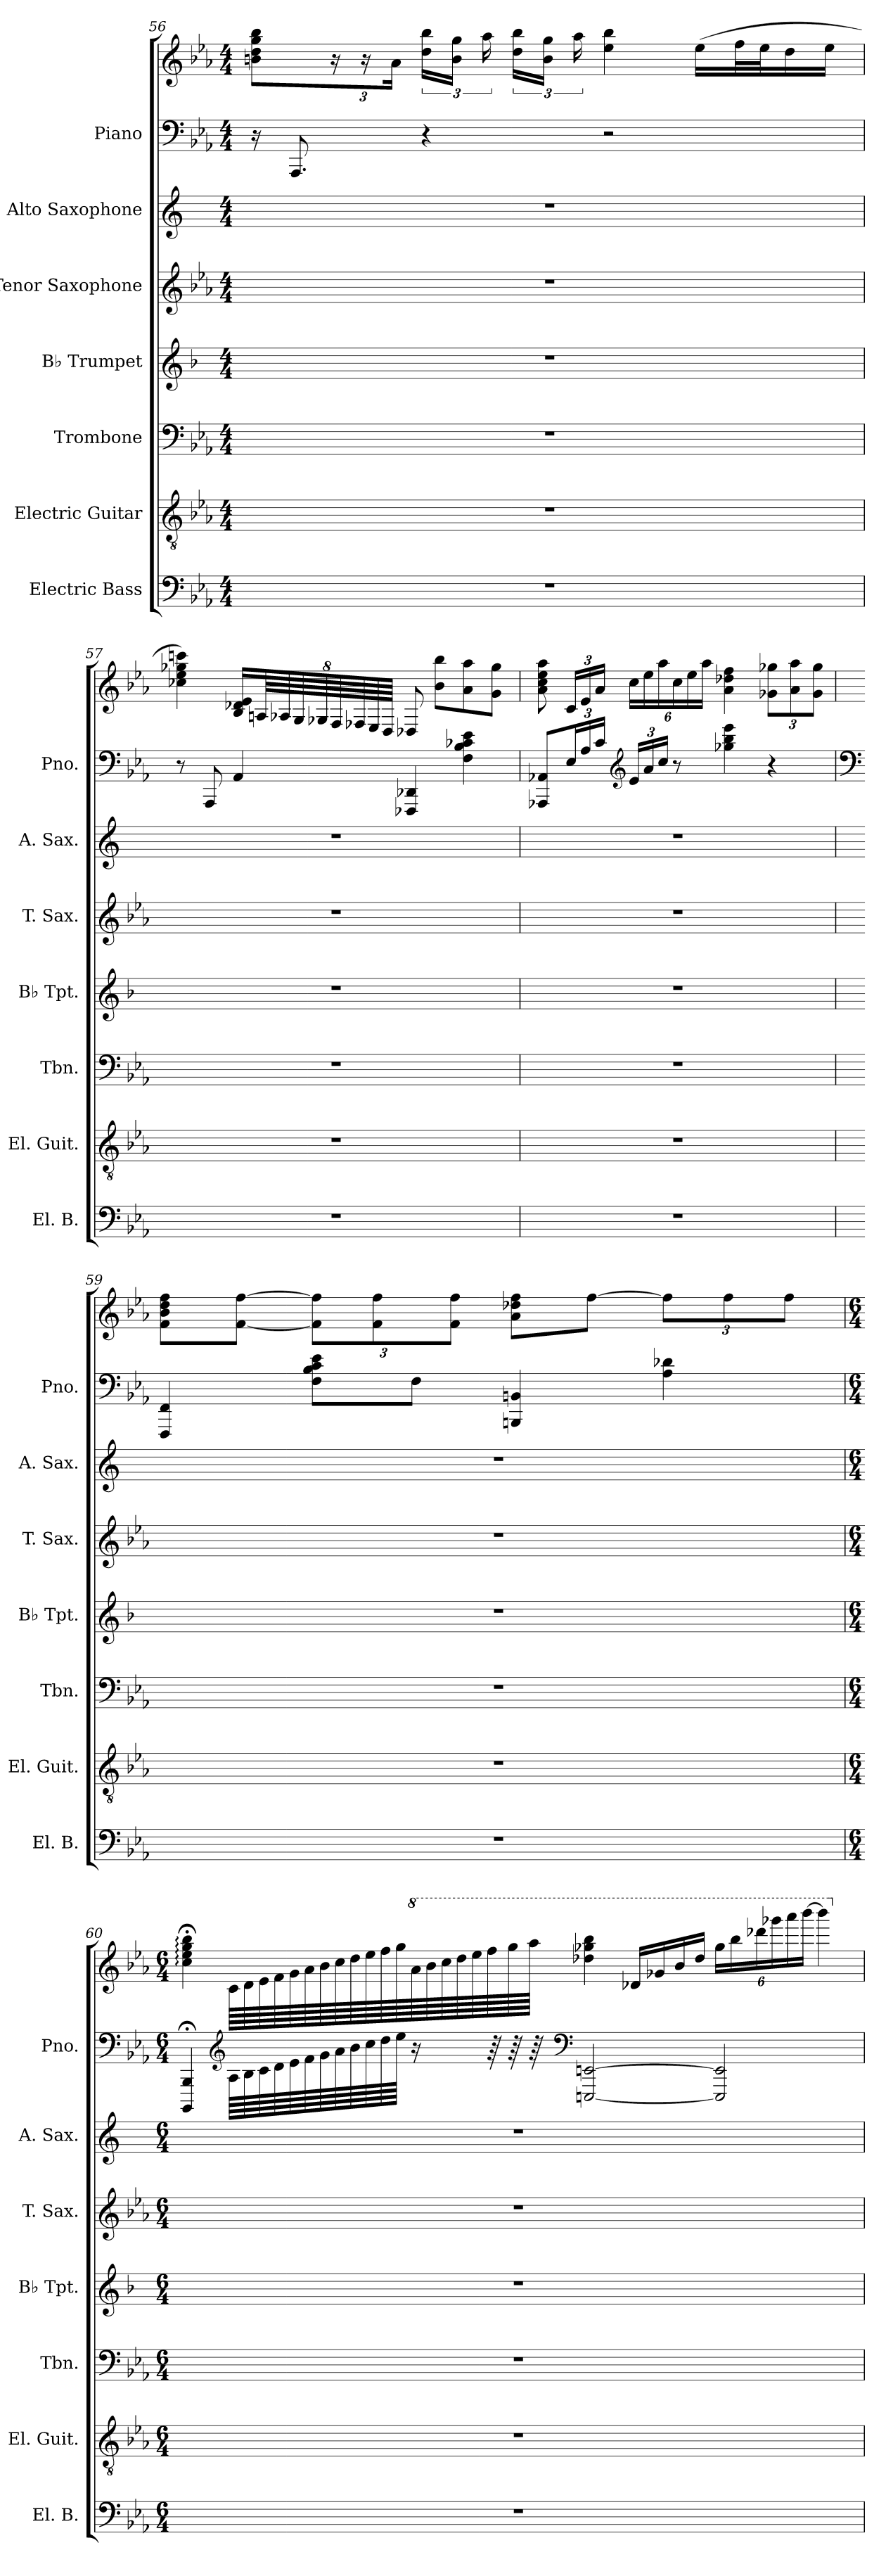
**kern	**kern	**kern	**kern	**kern	**kern	**kern	**kern
*part7	*part6	*part5	*part4	*part3	*part2	*part1	*part1
*staff8	*staff7	*staff6	*staff5	*staff4	*staff3	*staff2	*staff1
*I"Electric Bass	*I"Electric Guitar	*I"Trombone	*I"B♭ Trumpet	*I"Tenor Saxophone	*I"Alto Saxophone	*I"Piano	*
*I'El. B.	*I'El. Guit.	*I'Tbn.	*I'B♭ Tpt.	*I'T. Sax.	*I'A. Sax.	*I'Pno.	*
*clefF4	*clefGv2	*clefF4	*clefG2	*clefG2	*clefG2	*clefF4	*clefG2
*ITrd7c12	*	*	*ITrd1c2	*ITrd8c14	*ITrd5c9	*	*
*k[b-e-a-]	*k[b-e-a-]	*k[b-e-a-]	*k[b-e-a-]	*k[b-e-a-]	*k[b-e-a-]	*k[b-e-a-]	*k[b-e-a-]
*M4/4	*M4/4	*M4/4	*M4/4	*M4/4	*M4/4	*M4/4	*M4/4
=56	=56	=56	=56	=56	=56	=56	=56
1r	1r	1r	1r	1r	1r	16r	8bn\ 8dd\ 8gg\ 8bb-\L
.	.	.	.	.	.	8.AAA-/	.
*	*	*	*	*	*	*	*Xbrackettup
.	.	.	.	.	.	.	24r
.	.	.	.	.	.	.	24r
.	.	.	.	.	.	.	24a-\Jk
*	*	*	*	*	*	*	*brackettup
.	.	.	.	.	.	4r	24dd\ 24bb-\LL
.	.	.	.	.	.	.	24b\ 24gg\JJ
.	.	.	.	.	.	.	24aa-\
.	.	.	.	.	.	.	24dd\ 24bb-\LL
.	.	.	.	.	.	.	24b\ 24gg\JJ
.	.	.	.	.	.	.	24aa-\
.	.	.	.	.	.	2r	4ee-\ 4bb-\
.	.	.	.	.	.	.	(16ee-\LL
.	.	.	.	.	.	.	32ff\L
.	.	.	.	.	.	.	32ee-\J
.	.	.	.	.	.	.	16dd\
.	.	.	.	.	.	.	16ee-\JJ
!!LO:PB:g=z
=57	=57	=57	=57	=57	=57	=57	=57
1r	1r	1r	1r	1r	1r	8r	4cc-X\ 4ee-\ 4gg-X\ 4cccn\)
.	.	.	.	.	.	8AAA-/	.
.	.	.	.	.	.	4AA-/	16B-/ 16d-X/ 16e-/LL
*	*	*	*	*	*	*	*Xbrackettup
.	.	.	.	.	.	.	128%3An/L
.	.	.	.	.	.	.	128%3A-X/
.	.	.	.	.	.	.	128%3G/
.	.	.	.	.	.	.	128%3G-X/
.	.	.	.	.	.	.	128%3F/
.	.	.	.	.	.	.	128%3F-X/
.	.	.	.	.	.	.	128%3E-/
.	.	.	.	.	.	.	128%3D/JJJ
.	.	.	.	.	.	4FFF-X/ 4DD-X/	8D-X/
.	.	.	.	.	.	.	8b-\ 8bb-\L
.	.	.	.	.	.	4F\ 4B-\ 4c-X\ 4e-\	8a-\ 8aa-\
.	.	.	.	.	.	.	8g\ 8gg-\J
=58	=58	=58	=58	=58	=58	=58	=58
1r	1r	1r	1r	1r	1r	8AAA-X/ 8AA-X/L	8a-\ 8cc\ 8ee-\ 8aa-\
*	*	*	*	*	*	*Xbrackettup	*
.	.	.	.	.	.	24E-/L	24c/LL
.	.	.	.	.	.	24A-/	24e-/
.	.	.	.	.	.	24c/JJ	24a-/JJ
*	*	*	*	*	*	*clefG2	*
.	.	.	.	.	.	24e-/LL	24cc\LL
.	.	.	.	.	.	24a-/	24ee-\
.	.	.	.	.	.	24cc/JJ	24aa-\
.	.	.	.	.	.	8r	24cc\
.	.	.	.	.	.	.	24ee-\
.	.	.	.	.	.	.	24aa-\JJ
.	.	.	.	.	.	4gg-X\ 4bb-\ 4eee-\	4a-\ 4dd-X\ 4ff\
.	.	.	.	.	.	4r	12g-X\ 12gg-X\L
.	.	.	.	.	.	.	12a-\ 12aa-\
.	.	.	.	.	.	.	12g-\ 12gg-\J
!!LO:PB:g=z
=59	=59	=59	=59	=59	=59	=59	=59
*	*	*	*	*	*	*clefF4	*
1r	1r	1r	1r	1r	1r	4FFF/ 4FF/	8f\ 8b-\ 8dd\ 8ff\L
.	.	.	.	.	.	.	[8f\ [8ff\J
.	.	.	.	.	.	8F\ 8B-\ 8c\ 8e-\L	12f\] 12ff\]L
.	.	.	.	.	.	.	12f\ 12ff\
.	.	.	.	.	.	8F\J	.
.	.	.	.	.	.	.	12f\ 12ff\J
.	.	.	.	.	.	4BBBn/ 4BBn/	8a-\ 8dd-X\ 8ff\L
.	.	.	.	.	.	.	[8ff\J
.	.	.	.	.	.	4A-\ 4d-X\	12ff\L]
.	.	.	.	.	.	.	12ff\
.	.	.	.	.	.	.	12ff\J
!!LO:PB:g=z
=60	=60	=60	=60	=60	=60	=60	=60
*M6/4	*M6/4	*M6/4	*M6/4	*M6/4	*M6/4	*M6/4	*M6/4
1.r	1.r	1.r	1.r	1.r	1.r	4BBBB-/;< 4BBB-/;<	4cc\;<: 4ee-\;<: 4gg\;<: 4bb-\;<:
*	*	*	*	*	*	*clefG2	*
*	*	*	*	*	*	*Xtuplet	*Xtuplet
.	.	.	.	.	.	80A-\LLLL	80c\LLLL
.	.	.	.	.	.	80B-\	80d\
.	.	.	.	.	.	80c\	80e-\
.	.	.	.	.	.	80d\	80f\
.	.	.	.	.	.	80e-\	80g\
.	.	.	.	.	.	80f\	80a-\
.	.	.	.	.	.	80g\	80b-\
.	.	.	.	.	.	80a-\	80cc\
.	.	.	.	.	.	80b-\	80dd\
.	.	.	.	.	.	80cc\	80ee-\
.	.	.	.	.	.	80dd\	80ff\
.	.	.	.	.	.	80ee-\JJJJ	80gg\
*	*	*	*	*	*	*	*8va
.	.	.	.	.	.	16r	80aa-\
.	.	.	.	.	.	.	80bb-\
.	.	.	.	.	.	.	80ccc\
.	.	.	.	.	.	.	80ddd\
.	.	.	.	.	.	.	80eee-\
.	.	.	.	.	.	80r	80fff\
.	.	.	.	.	.	80r	80ggg\
.	.	.	.	.	.	80r	80aaa-\JJJJ
*	*	*	*	*	*	*clefF4	*
.	.	.	.	.	.	[2EEEn/ [2EEn/	4ddd-X\ 4ggg-X\ 4bbb-\
.	.	.	.	.	.	.	16dd-X/LL
.	.	.	.	.	.	.	16gg-X/
.	.	.	.	.	.	.	16bb-/
.	.	.	.	.	.	.	16ddd-/JJ
*	*	*	*	*	*	*	*tuplet
.	.	.	.	.	.	2EEE/] 2EE/]	24ggg-\LL
.	.	.	.	.	.	.	24bbb-\
.	.	.	.	.	.	.	24dddd-X\
.	.	.	.	.	.	.	24gggg-X\
.	.	.	.	.	.	.	24aaaa-\
.	.	.	.	.	.	.	[24bbbb-\JJ
.	.	.	.	.	.	.	4bbbb-\]
*	*	*	*	*	*	*	*X8va
=	=	=	=	=	=	=	=
*-	*-	*-	*-	*-	*-	*-	*-
